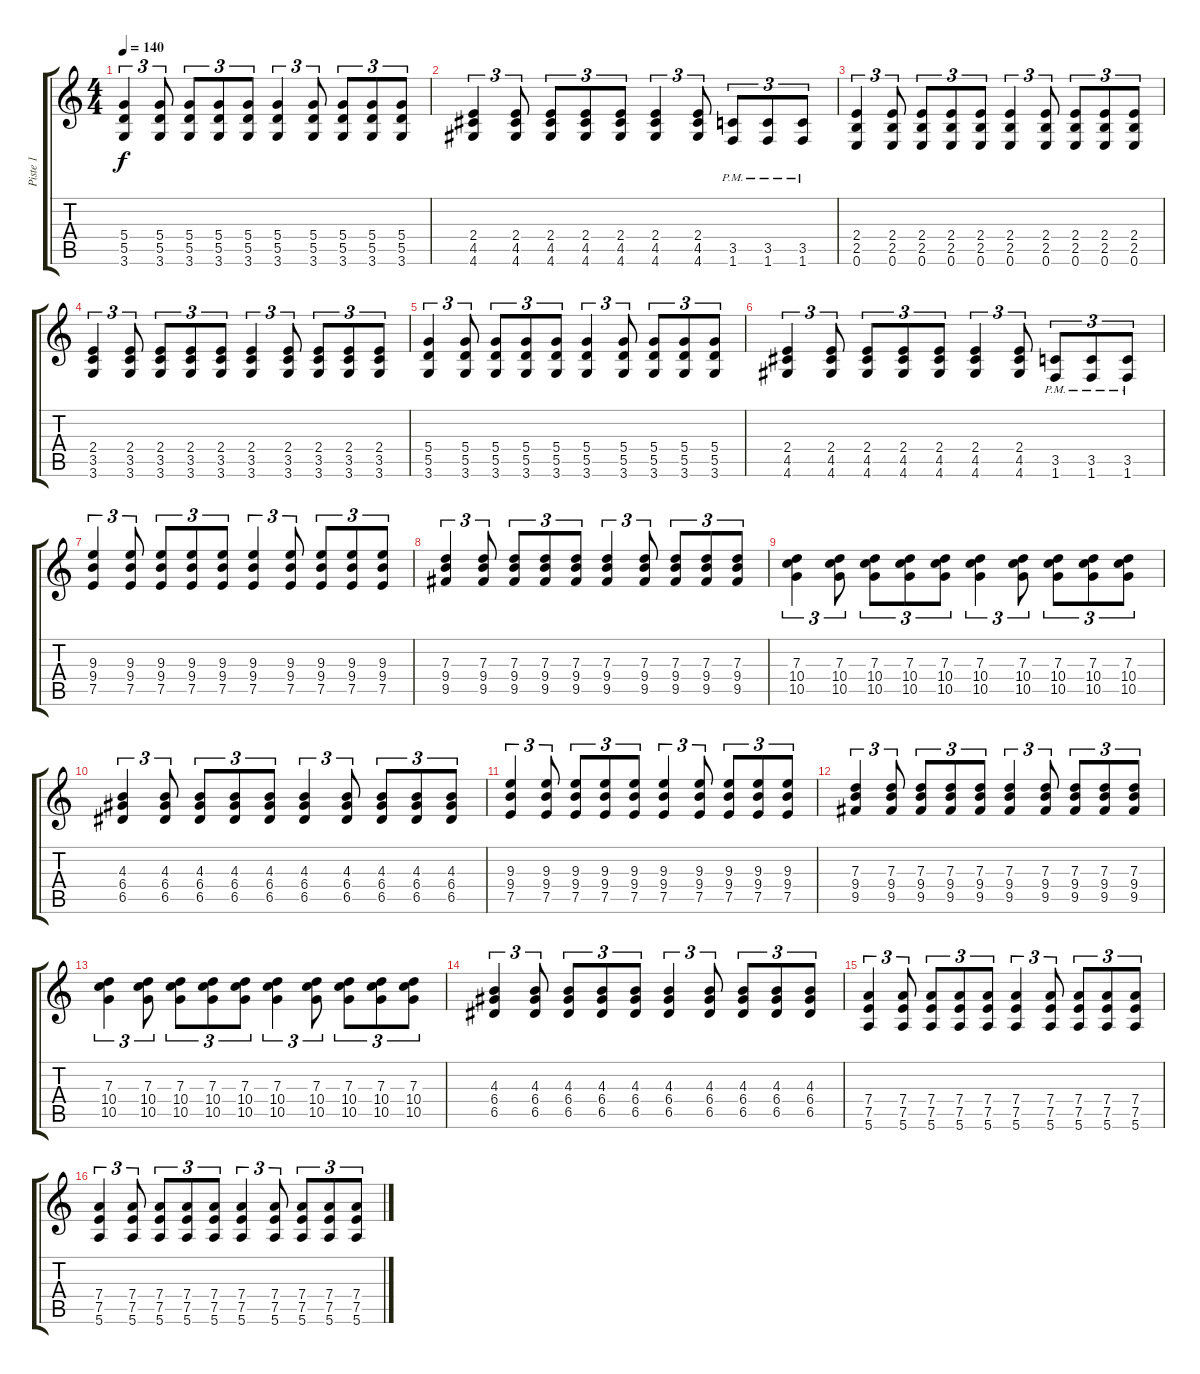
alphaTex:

\track ("Piste 1" "Piste 1") {instrument distortionguitar}
\staff {score tabs}
\tuning (E4 B3 G3 D3 A2 E2) {hide}
\ts (4 4)
\tempo 140
\clef g2
\ks c
(5.4 5.5 3.6).4{tu (3 2) dy f} (5.4 5.5 3.6).8{tu (3 2)} (5.4 5.5 3.6).8{tu (3 2)} (5.4 5.5 3.6).8{tu (3 2)} (5.4 5.5 3.6).8{tu (3 2)} (5.4 5.5 3.6).4{tu (3 2)} (5.4 5.5 3.6).8{tu (3 2)} (5.4 5.5 3.6).8{tu (3 2)} (5.4 5.5 3.6).8{tu (3 2)} (5.4 5.5 3.6).8{tu (3 2)} |
(2.4 4.5 4.6).4{tu (3 2)} (2.4 4.5 4.6).8{tu (3 2)} (2.4 4.5 4.6).8{tu (3 2)} (2.4 4.5 4.6).8{tu (3 2)} (2.4 4.5 4.6).8{tu (3 2)} (2.4 4.5 4.6).4{tu (3 2)} (2.4 4.5 4.6).8{tu (3 2)} (3.5{pm} 1.6).8{tu (3 2)} (3.5{pm} 1.6).8{tu (3 2)} (3.5{pm} 1.6).8{tu (3 2)} |
(2.4 2.5 0.6).4{tu (3 2)} (2.4 2.5 0.6).8{tu (3 2)} (2.4 2.5 0.6).8{tu (3 2)} (2.4 2.5 0.6).8{tu (3 2)} (2.4 2.5 0.6).8{tu (3 2)} (2.4 2.5 0.6).4{tu (3 2)} (2.4 2.5 0.6).8{tu (3 2)} (2.4 2.5 0.6).8{tu (3 2)} (2.4 2.5 0.6).8{tu (3 2)} (2.4 2.5 0.6).8{tu (3 2)} |
(2.4 3.5 3.6).4{tu (3 2)} (2.4 3.5 3.6).8{tu (3 2)} (2.4 3.5 3.6).8{tu (3 2)} (2.4 3.5 3.6).8{tu (3 2)} (2.4 3.5 3.6).8{tu (3 2)} (2.4 3.5 3.6).4{tu (3 2)} (2.4 3.5 3.6).8{tu (3 2)} (2.4 3.5 3.6).8{tu (3 2)} (2.4 3.5 3.6).8{tu (3 2)} (2.4 3.5 3.6).8{tu (3 2)} |
(5.4 5.5 3.6).4{tu (3 2)} (5.4 5.5 3.6).8{tu (3 2)} (5.4 5.5 3.6).8{tu (3 2)} (5.4 5.5 3.6).8{tu (3 2)} (5.4 5.5 3.6).8{tu (3 2)} (5.4 5.5 3.6).4{tu (3 2)} (5.4 5.5 3.6).8{tu (3 2)} (5.4 5.5 3.6).8{tu (3 2)} (5.4 5.5 3.6).8{tu (3 2)} (5.4 5.5 3.6).8{tu (3 2)} |
(2.4 4.5 4.6).4{tu (3 2)} (2.4 4.5 4.6).8{tu (3 2)} (2.4 4.5 4.6).8{tu (3 2)} (2.4 4.5 4.6).8{tu (3 2)} (2.4 4.5 4.6).8{tu (3 2)} (2.4 4.5 4.6).4{tu (3 2)} (2.4 4.5 4.6).8{tu (3 2)} (3.5{pm} 1.6).8{tu (3 2)} (3.5{pm} 1.6).8{tu (3 2)} (3.5{pm} 1.6).8{tu (3 2)} |
(9.3 9.4 7.5).4{tu (3 2)} (9.3 9.4 7.5).8{tu (3 2)} (9.3 9.4 7.5).8{tu (3 2)} (9.3 9.4 7.5).8{tu (3 2)} (9.3 9.4 7.5).8{tu (3 2)} (9.3 9.4 7.5).4{tu (3 2)} (9.3 9.4 7.5).8{tu (3 2)} (9.3 9.4 7.5).8{tu (3 2)} (9.3 9.4 7.5).8{tu (3 2)} (9.3 9.4 7.5).8{tu (3 2)} |
(7.3 9.4 9.5).4{tu (3 2)} (7.3 9.4 9.5).8{tu (3 2)} (7.3 9.4 9.5).8{tu (3 2)} (7.3 9.4 9.5).8{tu (3 2)} (7.3 9.4 9.5).8{tu (3 2)} (7.3 9.4 9.5).4{tu (3 2)} (7.3 9.4 9.5).8{tu (3 2)} (7.3 9.4 9.5).8{tu (3 2)} (7.3 9.4 9.5).8{tu (3 2)} (7.3 9.4 9.5).8{tu (3 2)} |
(7.3 10.4 10.5).4{tu (3 2)} (7.3 10.4 10.5).8{tu (3 2)} (7.3 10.4 10.5).8{tu (3 2)} (7.3 10.4 10.5).8{tu (3 2)} (7.3 10.4 10.5).8{tu (3 2)} (7.3 10.4 10.5).4{tu (3 2)} (7.3 10.4 10.5).8{tu (3 2)} (7.3 10.4 10.5).8{tu (3 2)} (7.3 10.4 10.5).8{tu (3 2)} (7.3 10.4 10.5).8{tu (3 2)} |
(4.3 6.4 6.5).4{tu (3 2)} (4.3 6.4 6.5).8{tu (3 2)} (4.3 6.4 6.5).8{tu (3 2)} (4.3 6.4 6.5).8{tu (3 2)} (4.3 6.4 6.5).8{tu (3 2)} (4.3 6.4 6.5).4{tu (3 2)} (4.3 6.4 6.5).8{tu (3 2)} (4.3 6.4 6.5).8{tu (3 2)} (4.3 6.4 6.5).8{tu (3 2)} (4.3 6.4 6.5).8{tu (3 2)} |
(9.3 9.4 7.5).4{tu (3 2)} (9.3 9.4 7.5).8{tu (3 2)} (9.3 9.4 7.5).8{tu (3 2)} (9.3 9.4 7.5).8{tu (3 2)} (9.3 9.4 7.5).8{tu (3 2)} (9.3 9.4 7.5).4{tu (3 2)} (9.3 9.4 7.5).8{tu (3 2)} (9.3 9.4 7.5).8{tu (3 2)} (9.3 9.4 7.5).8{tu (3 2)} (9.3 9.4 7.5).8{tu (3 2)} |
(7.3 9.4 9.5).4{tu (3 2)} (7.3 9.4 9.5).8{tu (3 2)} (7.3 9.4 9.5).8{tu (3 2)} (7.3 9.4 9.5).8{tu (3 2)} (7.3 9.4 9.5).8{tu (3 2)} (7.3 9.4 9.5).4{tu (3 2)} (7.3 9.4 9.5).8{tu (3 2)} (7.3 9.4 9.5).8{tu (3 2)} (7.3 9.4 9.5).8{tu (3 2)} (7.3 9.4 9.5).8{tu (3 2)} |
(7.3 10.4 10.5).4{tu (3 2)} (7.3 10.4 10.5).8{tu (3 2)} (7.3 10.4 10.5).8{tu (3 2)} (7.3 10.4 10.5).8{tu (3 2)} (7.3 10.4 10.5).8{tu (3 2)} (7.3 10.4 10.5).4{tu (3 2)} (7.3 10.4 10.5).8{tu (3 2)} (7.3 10.4 10.5).8{tu (3 2)} (7.3 10.4 10.5).8{tu (3 2)} (7.3 10.4 10.5).8{tu (3 2)} |
(4.3 6.4 6.5).4{tu (3 2)} (4.3 6.4 6.5).8{tu (3 2)} (4.3 6.4 6.5).8{tu (3 2)} (4.3 6.4 6.5).8{tu (3 2)} (4.3 6.4 6.5).8{tu (3 2)} (4.3 6.4 6.5).4{tu (3 2)} (4.3 6.4 6.5).8{tu (3 2)} (4.3 6.4 6.5).8{tu (3 2)} (4.3 6.4 6.5).8{tu (3 2)} (4.3 6.4 6.5).8{tu (3 2)} |
(7.4 7.5 5.6).4{tu (3 2)} (7.4 7.5 5.6).8{tu (3 2)} (7.4 7.5 5.6).8{tu (3 2)} (7.4 7.5 5.6).8{tu (3 2)} (7.4 7.5 5.6).8{tu (3 2)} (7.4 7.5 5.6).4{tu (3 2)} (7.4 7.5 5.6).8{tu (3 2)} (7.4 7.5 5.6).8{tu (3 2)} (7.4 7.5 5.6).8{tu (3 2)} (7.4 7.5 5.6).8{tu (3 2)} |
(7.4 7.5 5.6).4{tu (3 2)} (7.4 7.5 5.6).8{tu (3 2)} (7.4 7.5 5.6).8{tu (3 2)} (7.4 7.5 5.6).8{tu (3 2)} (7.4 7.5 5.6).8{tu (3 2)} (7.4 7.5 5.6).4{tu (3 2)} (7.4 7.5 5.6).8{tu (3 2)} (7.4 7.5 5.6).8{tu (3 2)} (7.4 7.5 5.6).8{tu (3 2)} (7.4 7.5 5.6).8{tu (3 2)}
